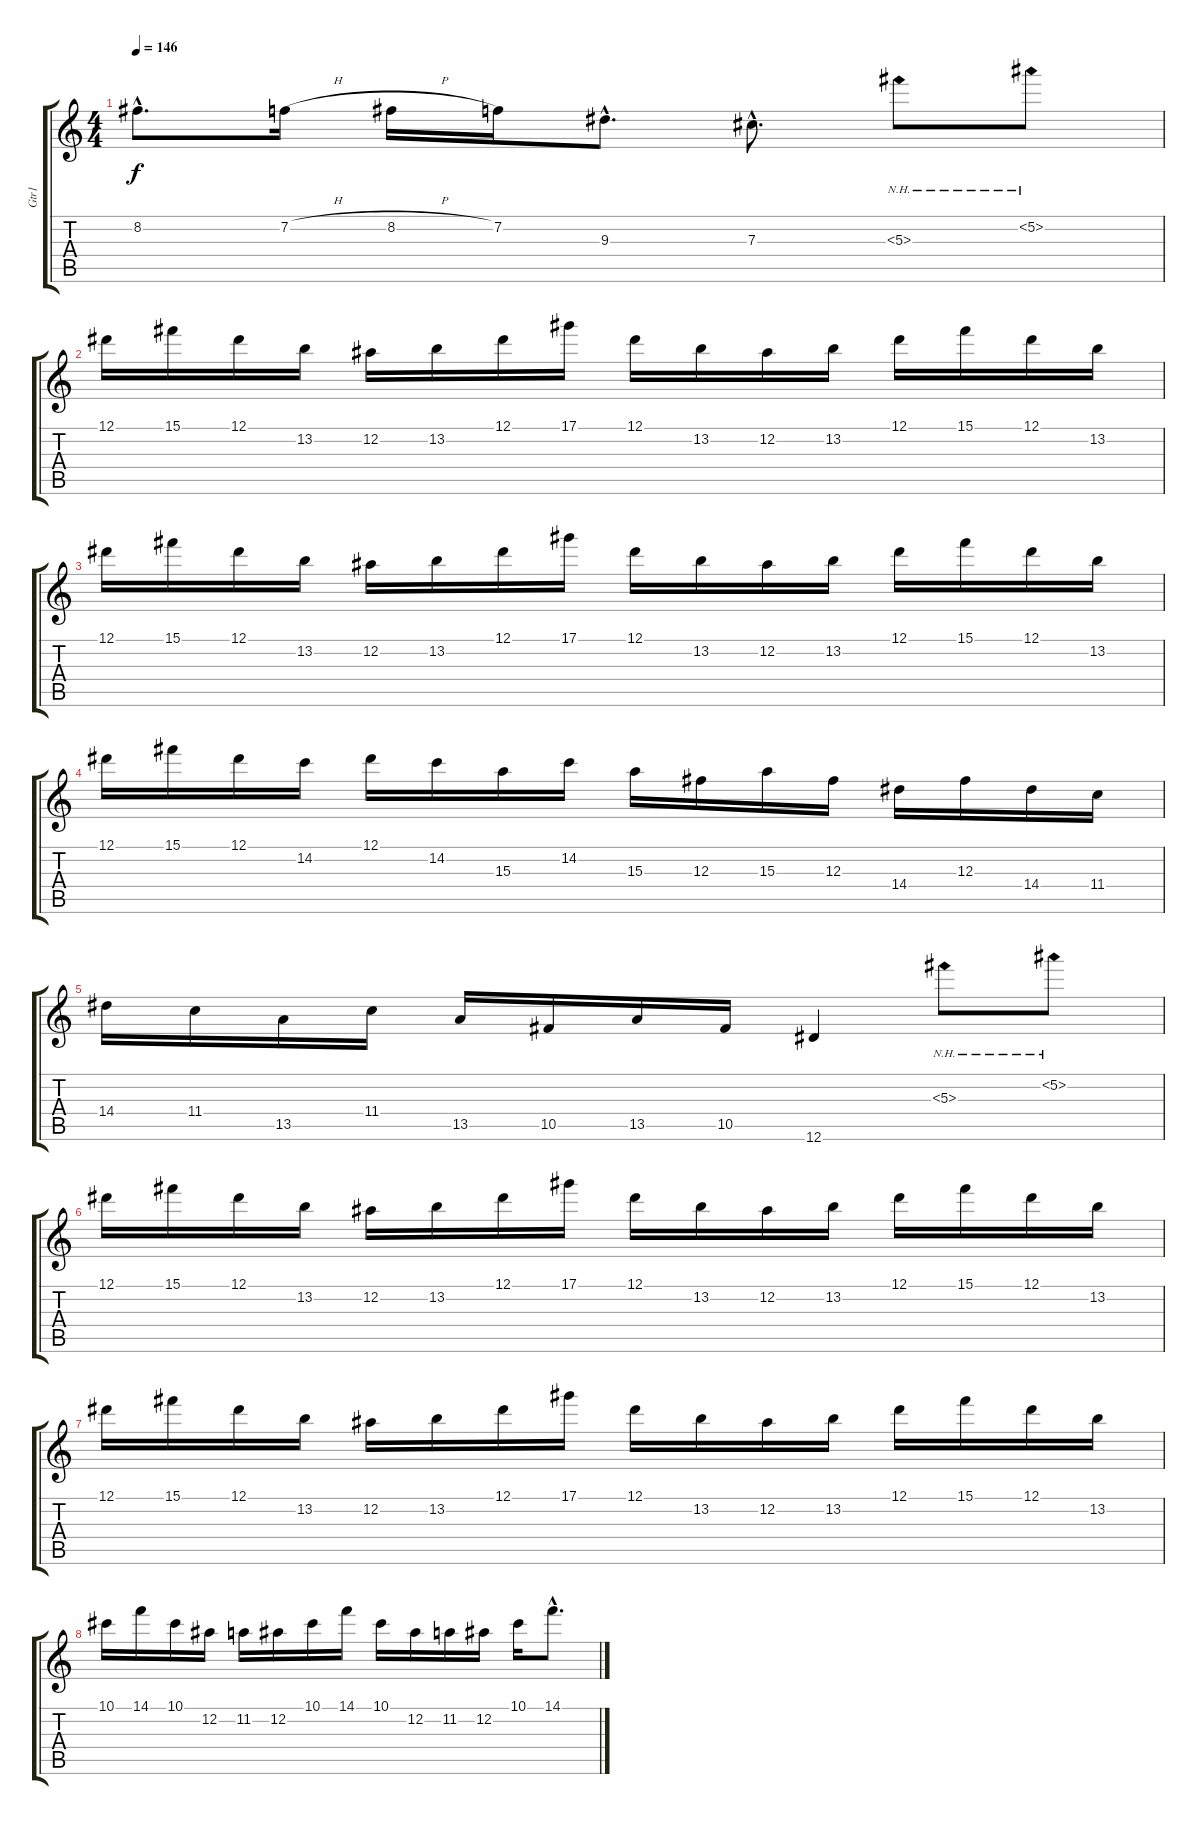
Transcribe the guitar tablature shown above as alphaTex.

\track ("Gtr1" "Gtr1") {instrument overdrivenguitar}
\staff {score tabs}
\tuning (Eb4 Bb3 Gb3 Db3 Ab2 Eb2) {hide}
\ts (4 4)
\tempo 146
\clef g2
\ks c
8.2{hac}.8{d dy f balance 4} 7.2{h}.16 8.2{h}.16 7.2.16 9.3{hac}.8{d} 7.3{hac}.8{d} 5.3{nh}.8 5.2{nh}.8 |
12.1.16{volume 16 balance 4} 15.1.16 12.1.16 13.2.16 12.2.16 13.2.16 12.1.16 17.1.16 12.1.16 13.2.16 12.2.16 13.2.16 12.1.16 15.1.16 12.1.16 13.2.16 |
12.1.16 15.1.16 12.1.16 13.2.16 12.2.16 13.2.16 12.1.16 17.1.16 12.1.16 13.2.16 12.2.16 13.2.16 12.1.16 15.1.16 12.1.16 13.2.16 |
12.1.16 15.1.16 12.1.16 14.2.16 12.1.16 14.2.16 15.3.16 14.2.16 15.3.16 12.3.16 15.3.16 12.3.16 14.4.16 12.3.16 14.4.16 11.4.16 |
14.4.16 11.4.16 13.5.16 11.4.16 13.5.16 10.5.16 13.5.16 10.5.16 12.6.4 5.3{nh}.8 5.2{nh}.8 |
12.1.16 15.1.16 12.1.16 13.2.16 12.2.16 13.2.16 12.1.16 17.1.16 12.1.16 13.2.16 12.2.16 13.2.16 12.1.16 15.1.16 12.1.16 13.2.16 |
12.1.16 15.1.16 12.1.16 13.2.16 12.2.16 13.2.16 12.1.16 17.1.16 12.1.16 13.2.16 12.2.16 13.2.16 12.1.16 15.1.16 12.1.16 13.2.16 |
10.1.16 14.1.16 10.1.16 12.2.16 11.2.16 12.2.16 10.1.16 14.1.16 10.1.16 12.2.16 11.2.16 12.2.16 10.1.16 14.1{ss hac}.8{d}
